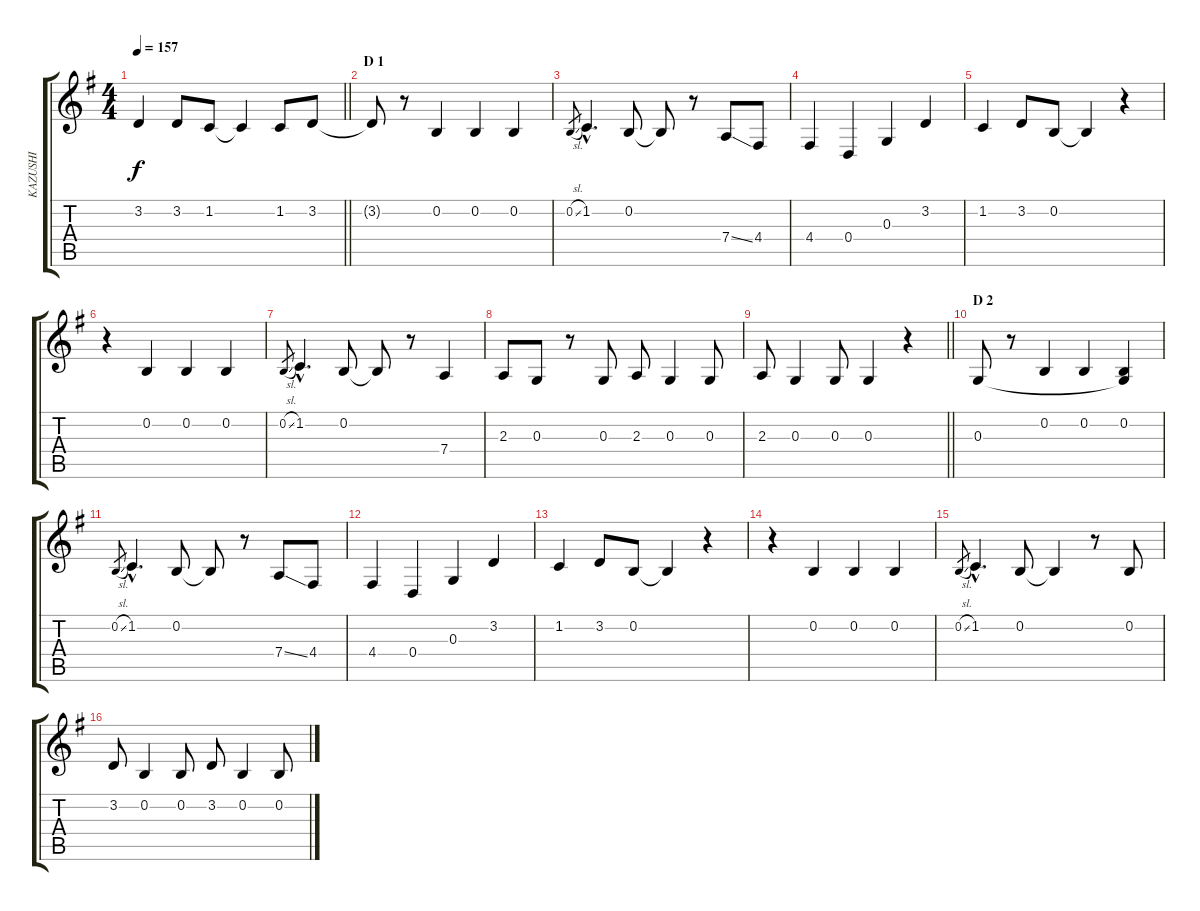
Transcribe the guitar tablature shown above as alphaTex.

\track ("KAZUSHI" "KAZUSHI") {instrument oboe}
\staff {score tabs}
\tuning (E4 B3 G3 D3 A2 E2) {hide}
\ts (4 4)
\tempo 157
\clef g2
\barLineRight lightlight
\ks g
3.2.4{dy f} 3.2.8 1.2.8 1.2{t}.4 1.2.8 3.2.8 |
\section ("" "D 1")
3.2{t}.8 r.8 0.2.4 0.2.4 0.2.4 |
0.2{sl}.8{gr} 1.2{hac}.4{d} 0.2.8 0.2{t}.8 r.8 7.4{ss}.8 4.4.8 |
4.4.4 0.4.4 0.3.4 3.2.4 |
1.2.4 3.2.8 0.2.8 0.2{t}.4 r.4 |
r.4 0.2.4 0.2.4 0.2.4 |
0.2{sl}.8{gr} 1.2{hac}.4{d} 0.2.8 0.2{t}.8 r.8 7.4.4 |
2.3.8 0.3.8 r.8 0.3.8 2.3.8 0.3.4 0.3.8 |
\barLineRight lightlight
2.3.8 0.3.4 0.3.8 0.3.4 r.4 |
\section ("" "D 2")
0.3.8 r.8 0.2.4 0.2.4 (0.2 0.3{t}).4 |
0.2{sl}.8{gr} 1.2{hac}.4{d} 0.2.8 0.2{t}.8 r.8 7.4{ss}.8 4.4.8 |
4.4.4 0.4.4 0.3.4 3.2.4 |
1.2.4 3.2.8 0.2.8 0.2{t}.4 r.4 |
r.4 0.2.4 0.2.4 0.2.4 |
0.2{sl}.8{gr} 1.2{hac}.4{d} 0.2.8 0.2{t}.4 r.8 0.2.8 |
3.2.8 0.2.4 0.2.8 3.2.8 0.2.4 0.2.8
